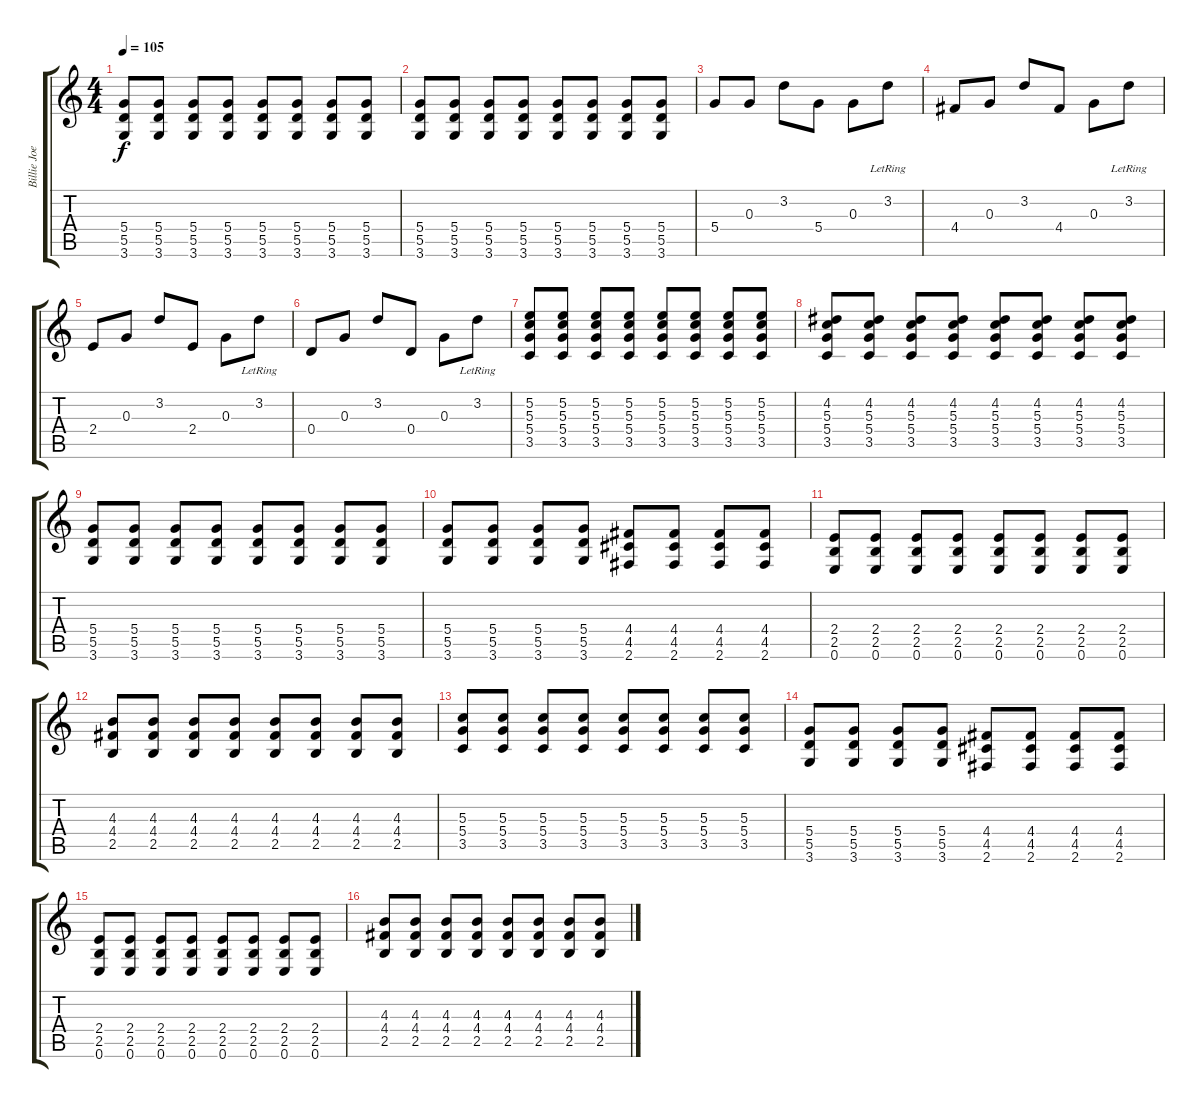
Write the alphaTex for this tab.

\track ("Billie Joe Armstrong" "Billie Joe") {instrument acousticguitarsteel}
\staff {score tabs}
\tuning (E4 B3 G3 D3 A2 E2) {hide}
\ts (4 4)
\tempo 105
\clef g2
\ks c
(5.4 5.5 3.6).8{dy f} (5.4 5.5 3.6).8 (5.4 5.5 3.6).8 (5.4 5.5 3.6).8 (5.4 5.5 3.6).8 (5.4 5.5 3.6).8 (5.4 5.5 3.6).8 (5.4 5.5 3.6).8 |
(5.4 5.5 3.6).8 (5.4 5.5 3.6).8 (5.4 5.5 3.6).8 (5.4 5.5 3.6).8 (5.4 5.5 3.6).8 (5.4 5.5 3.6).8 (5.4 5.5 3.6).8 (5.4 5.5 3.6).8 |
5.4.8 0.3.8 3.2.8 5.4.8 0.3.8 3.2{lr}.8 |
4.4.8 0.3.8 3.2.8 4.4.8 0.3.8 3.2{lr}.8 |
2.4.8 0.3.8 3.2.8 2.4.8 0.3.8 3.2{lr}.8 |
0.4.8 0.3.8 3.2.8 0.4.8 0.3.8 3.2{lr}.8 |
(5.2 5.3 5.4 3.5).8 (5.2 5.3 5.4 3.5).8 (5.2 5.3 5.4 3.5).8 (5.2 5.3 5.4 3.5).8 (5.2 5.3 5.4 3.5).8 (5.2 5.3 5.4 3.5).8 (5.2 5.3 5.4 3.5).8 (5.2 5.3 5.4 3.5).8 |
(4.2 5.3 5.4 3.5).8 (4.2 5.3 5.4 3.5).8 (4.2 5.3 5.4 3.5).8 (4.2 5.3 5.4 3.5).8 (4.2 5.3 5.4 3.5).8 (4.2 5.3 5.4 3.5).8 (4.2 5.3 5.4 3.5).8 (4.2 5.3 5.4 3.5).8 |
(5.4 5.5 3.6).8 (5.4 5.5 3.6).8 (5.4 5.5 3.6).8 (5.4 5.5 3.6).8 (5.4 5.5 3.6).8 (5.4 5.5 3.6).8 (5.4 5.5 3.6).8 (5.4 5.5 3.6).8 |
(5.4 5.5 3.6).8 (5.4 5.5 3.6).8 (5.4 5.5 3.6).8 (5.4 5.5 3.6).8 (4.4 4.5 2.6).8 (4.4 4.5 2.6).8 (4.4 4.5 2.6).8 (4.4 4.5 2.6).8 |
(2.4 2.5 0.6).8 (2.4 2.5 0.6).8 (2.4 2.5 0.6).8 (2.4 2.5 0.6).8 (2.4 2.5 0.6).8 (2.4 2.5 0.6).8 (2.4 2.5 0.6).8 (2.4 2.5 0.6).8 |
(4.3 4.4 2.5).8 (4.3 4.4 2.5).8 (4.3 4.4 2.5).8 (4.3 4.4 2.5).8 (4.3 4.4 2.5).8 (4.3 4.4 2.5).8 (4.3 4.4 2.5).8 (4.3 4.4 2.5).8 |
(5.3 5.4 3.5).8 (5.3 5.4 3.5).8 (5.3 5.4 3.5).8 (5.3 5.4 3.5).8 (5.3 5.4 3.5).8 (5.3 5.4 3.5).8 (5.3 5.4 3.5).8 (5.3 5.4 3.5).8 |
(5.4 5.5 3.6).8 (5.4 5.5 3.6).8 (5.4 5.5 3.6).8 (5.4 5.5 3.6).8 (4.4 4.5 2.6).8 (4.4 4.5 2.6).8 (4.4 4.5 2.6).8 (4.4 4.5 2.6).8 |
(2.4 2.5 0.6).8 (2.4 2.5 0.6).8 (2.4 2.5 0.6).8 (2.4 2.5 0.6).8 (2.4 2.5 0.6).8 (2.4 2.5 0.6).8 (2.4 2.5 0.6).8 (2.4 2.5 0.6).8 |
(4.3 4.4 2.5).8 (4.3 4.4 2.5).8 (4.3 4.4 2.5).8 (4.3 4.4 2.5).8 (4.3 4.4 2.5).8 (4.3 4.4 2.5).8 (4.3 4.4 2.5).8 (4.3 4.4 2.5).8
